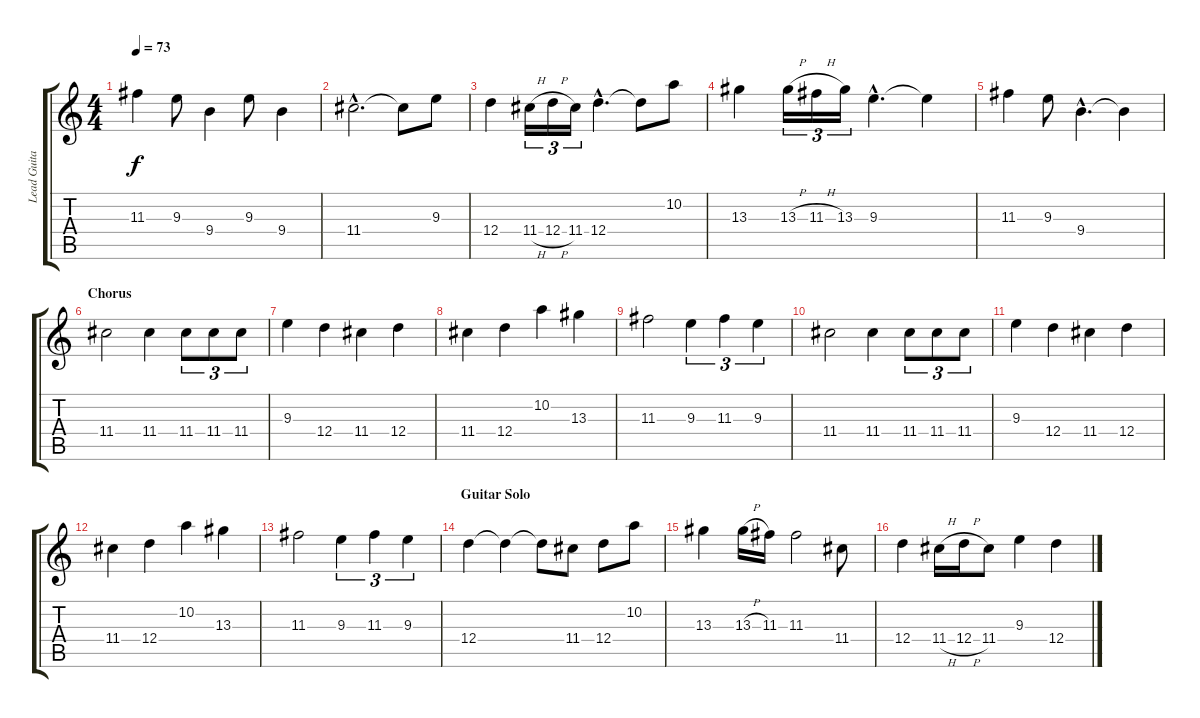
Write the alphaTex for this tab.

\track ("Lead Guitar" "Lead Guita") {instrument distortionguitar}
\staff {score tabs}
\tuning (E4 B3 G3 D3 A2 E2) {hide}
\ts (4 4)
\tempo 73
\clef g2
\ks c
11.3.4{dy f} 9.3.8 9.4.4 9.3.8 9.4.4 |
11.4{hac}.2{d} 11.4{t}.8 9.3.8 |
12.4.4 11.4{h}.16{tu (3 2)} 12.4{h}.16{tu (3 2)} 11.4.16{tu (3 2)} 12.4{hac}.4{d} 12.4{t}.8 10.2.8 |
13.3.4 13.3{h}.16{tu (3 2)} 11.3{h}.16{tu (3 2)} 13.3.16{tu (3 2)} 9.3{hac}.4{d} 9.3{t}.4 |
11.3.4 9.3.8 9.4{hac}.4{d} 9.4{t}.4 |
\section ("" "Chorus")
11.4.2 11.4.4 11.4.8{tu (3 2)} 11.4.8{tu (3 2)} 11.4.8{tu (3 2)} |
9.3.4 12.4.4 11.4.4 12.4.4 |
11.4.4 12.4.4 10.2.4 13.3.4 |
11.3.2 9.3.4{tu (3 2)} 11.3.4{tu (3 2)} 9.3.4{tu (3 2)} |
11.4.2 11.4.4 11.4.8{tu (3 2)} 11.4.8{tu (3 2)} 11.4.8{tu (3 2)} |
9.3.4 12.4.4 11.4.4 12.4.4 |
11.4.4 12.4.4 10.2.4 13.3.4 |
11.3.2 9.3.4{tu (3 2)} 11.3.4{tu (3 2)} 9.3.4{tu (3 2)} |
\section ("" "Guitar Solo")
12.4.4 12.4{t}.4 12.4{t}.8 11.4.8 12.4.8 10.2.8 |
13.3.4 13.3{h}.16 11.3.16 11.3.2 11.4.8 |
12.4.4 11.4{h}.16 12.4{h}.16 11.4.8 9.3.4 12.4.4
